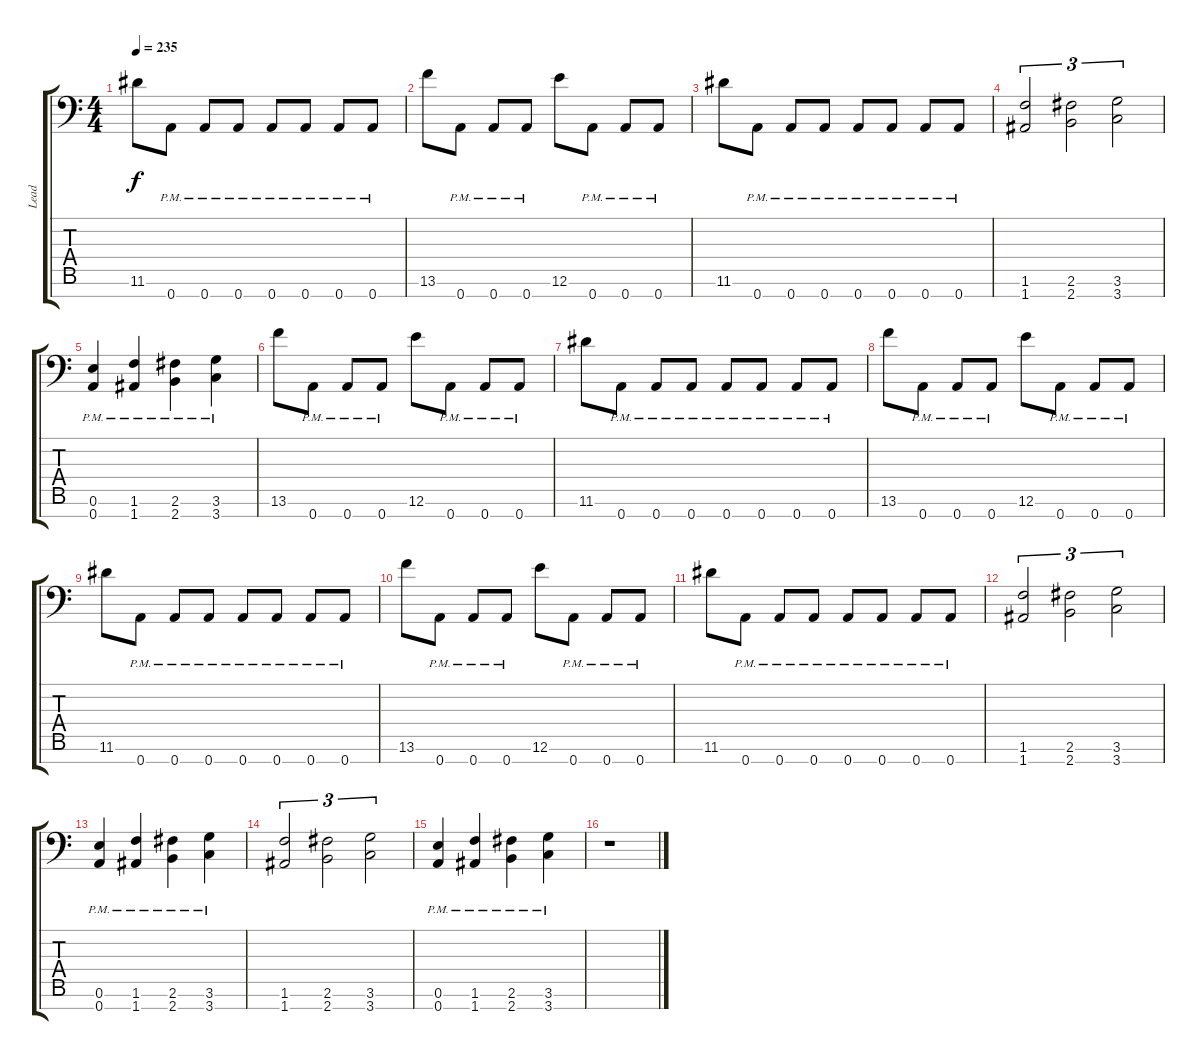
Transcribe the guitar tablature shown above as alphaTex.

\track ("Lead" "Lead") {instrument distortionguitar}
\staff {score tabs}
\tuning (E4 B3 G3 D3 A2 E2 A1) {hide}
\ts (4 4)
\tempo 235
\clef f4
\ks c
11.6.8{dy f} 0.7{pm}.8 0.7{pm}.8 0.7{pm}.8 0.7{pm}.8 0.7{pm}.8 0.7{pm}.8 0.7{pm}.8 |
13.6.8 0.7{pm}.8 0.7{pm}.8 0.7{pm}.8 12.6.8 0.7{pm}.8 0.7{pm}.8 0.7{pm}.8 |
11.6.8 0.7{pm}.8 0.7{pm}.8 0.7{pm}.8 0.7{pm}.8 0.7{pm}.8 0.7{pm}.8 0.7{pm}.8 |
(1.6 1.7).2{tu (3 2)} (2.6 2.7).2{tu (3 2)} (3.6 3.7).2{tu (3 2)} |
(0.6{pm} 0.7{pm}).4 (1.6{pm} 1.7{pm}).4 (2.6{pm} 2.7{pm}).4 (3.6{pm} 3.7{pm}).4 |
13.6.8 0.7{pm}.8 0.7{pm}.8 0.7{pm}.8 12.6.8 0.7{pm}.8 0.7{pm}.8 0.7{pm}.8 |
11.6.8 0.7{pm}.8 0.7{pm}.8 0.7{pm}.8 0.7{pm}.8 0.7{pm}.8 0.7{pm}.8 0.7{pm}.8 |
13.6.8 0.7{pm}.8 0.7{pm}.8 0.7{pm}.8 12.6.8 0.7{pm}.8 0.7{pm}.8 0.7{pm}.8 |
11.6.8 0.7{pm}.8 0.7{pm}.8 0.7{pm}.8 0.7{pm}.8 0.7{pm}.8 0.7{pm}.8 0.7{pm}.8 |
13.6.8 0.7{pm}.8 0.7{pm}.8 0.7{pm}.8 12.6.8 0.7{pm}.8 0.7{pm}.8 0.7{pm}.8 |
11.6.8 0.7{pm}.8 0.7{pm}.8 0.7{pm}.8 0.7{pm}.8 0.7{pm}.8 0.7{pm}.8 0.7{pm}.8 |
(1.6 1.7).2{tu (3 2)} (2.6 2.7).2{tu (3 2)} (3.6 3.7).2{tu (3 2)} |
(0.6{pm} 0.7{pm}).4 (1.6{pm} 1.7{pm}).4 (2.6{pm} 2.7{pm}).4 (3.6{pm} 3.7{pm}).4 |
(1.6 1.7).2{tu (3 2)} (2.6 2.7).2{tu (3 2)} (3.6 3.7).2{tu (3 2)} |
(0.6{pm} 0.7{pm}).4 (1.6{pm} 1.7{pm}).4 (2.6{pm} 2.7{pm}).4 (3.6{pm} 3.7{pm}).4 |
r.1
